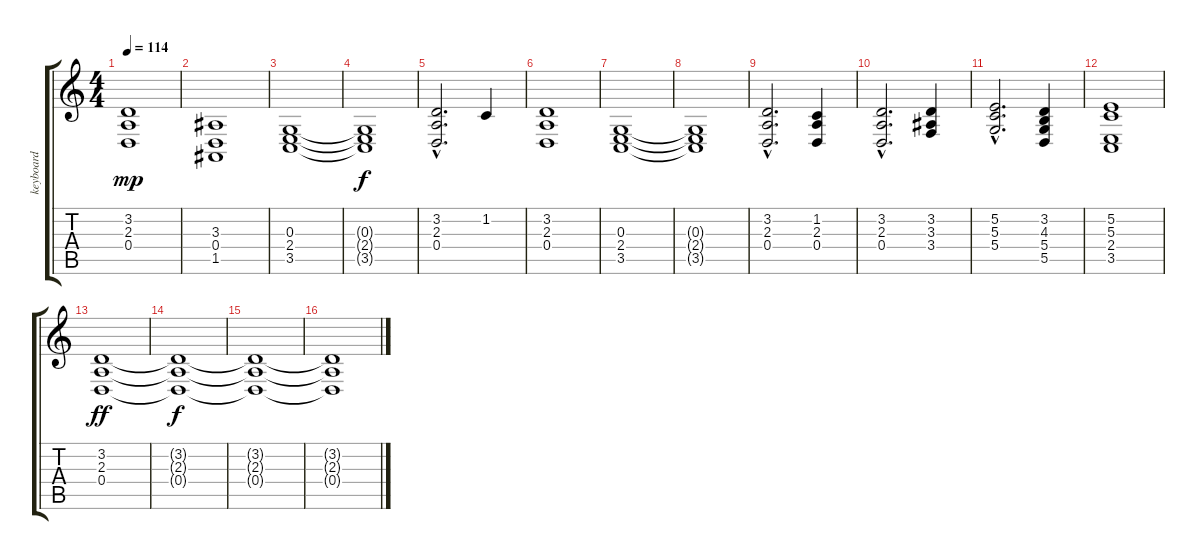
\track ("keyboard" "keyboard") {instrument stringensemble1}
\staff {score tabs}
\tuning (E4 B3 G3 D3 A2 E2) {hide}
\ts (4 4)
\tempo 114
\clef g2
\ks c
(3.2 2.3 0.4).1{dy mp} |
(3.3 0.4 1.5).1 |
(0.3 2.4 3.5).1 |
(0.3{t} 2.4{t} 3.5{t}).1{dy f} |
(3.2{hac} 2.3{hac} 0.4{hac}).2{d} 1.2.4 |
(3.2 2.3 0.4).1 |
(0.3 2.4 3.5).1 |
(0.3{t} 2.4{t} 3.5{t}).1 |
(3.2{hac} 2.3{hac} 0.4{hac}).2{d} (1.2 2.3 0.4).4 |
(3.2{hac} 2.3{hac} 0.4{hac}).2{d} (3.2 3.3 3.4).4 |
(5.2{hac} 5.3{hac} 5.4{hac}).2{d} (3.2 4.3 5.4 5.5).4 |
(5.2 5.3 2.4 3.5).1 |
(3.2 2.3 0.4).1{dy ff} |
(3.2{t} 2.3{t} 0.4{t}).1{dy f} |
(3.2{t} 2.3{t} 0.4{t}).1 |
(3.2{t} 2.3{t} 0.4{t}).1
